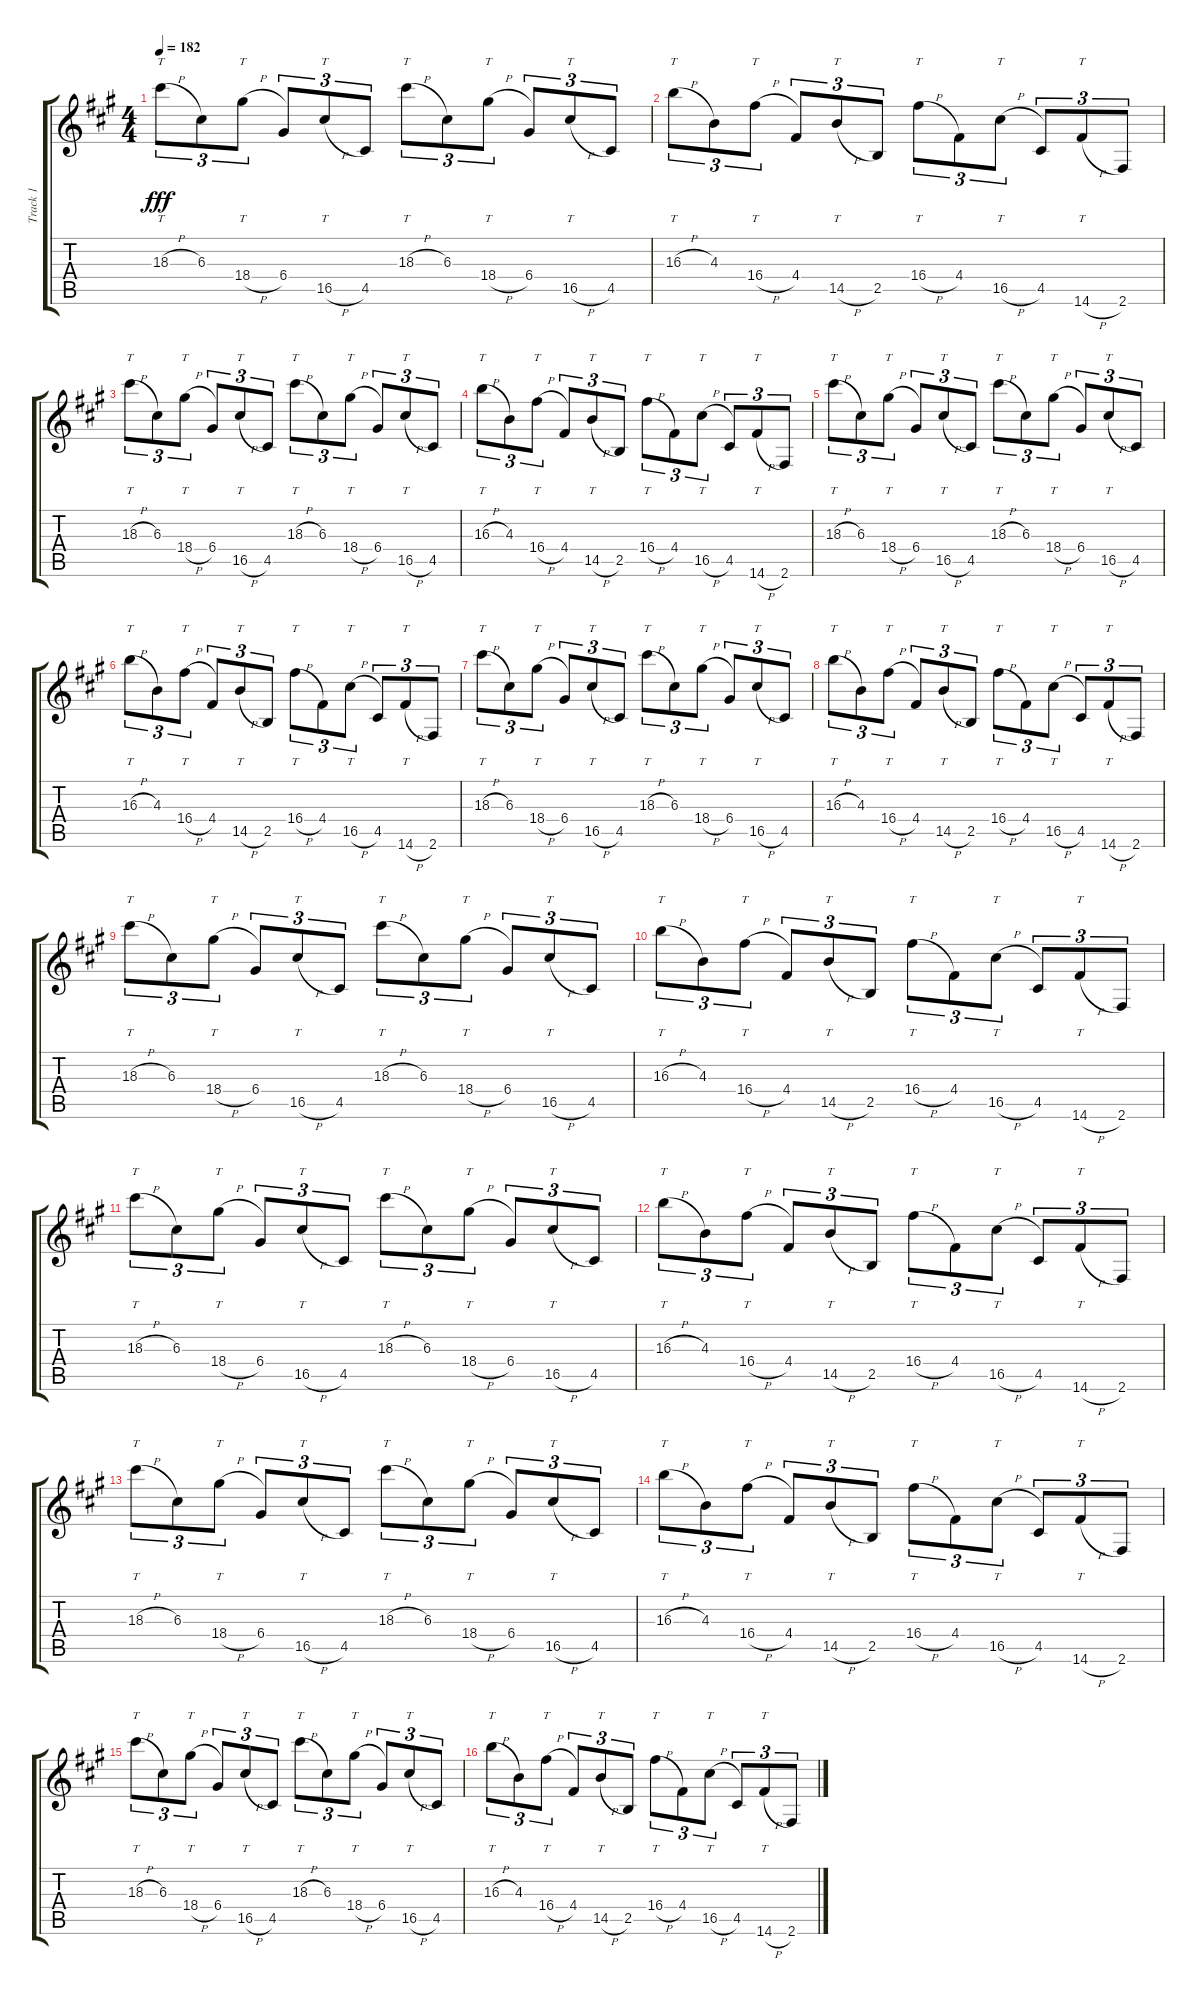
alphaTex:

\track ("Track 1" "Track 1") {instrument overdrivenguitar}
\staff {score tabs}
\tuning (E4 B3 G3 D3 A2 E2) {hide}
\ts (4 4)
\tempo 182
\clef g2
\ks a
18.3{h}.8{tt tu (3 2) dy fff} 6.3.8{tu (3 2)} 18.4{h}.8{tt tu (3 2)} 6.4.8{tu (3 2)} 16.5{h}.8{tt tu (3 2)} 4.5.8{tu (3 2)} 18.3{h}.8{tt tu (3 2)} 6.3.8{tu (3 2)} 18.4{h}.8{tt tu (3 2)} 6.4.8{tu (3 2)} 16.5{h}.8{tt tu (3 2)} 4.5.8{tu (3 2)} |
16.3{h}.8{tt tu (3 2)} 4.3.8{tu (3 2)} 16.4{h}.8{tt tu (3 2)} 4.4.8{tu (3 2)} 14.5{h}.8{tt tu (3 2)} 2.5.8{tu (3 2)} 16.4{h}.8{tt tu (3 2)} 4.4.8{tu (3 2)} 16.5{h}.8{tt tu (3 2)} 4.5.8{tu (3 2)} 14.6{h}.8{tt tu (3 2)} 2.6.8{tu (3 2)} |
18.3{h}.8{tt tu (3 2)} 6.3.8{tu (3 2)} 18.4{h}.8{tt tu (3 2)} 6.4.8{tu (3 2)} 16.5{h}.8{tt tu (3 2)} 4.5.8{tu (3 2)} 18.3{h}.8{tt tu (3 2)} 6.3.8{tu (3 2)} 18.4{h}.8{tt tu (3 2)} 6.4.8{tu (3 2)} 16.5{h}.8{tt tu (3 2)} 4.5.8{tu (3 2)} |
16.3{h}.8{tt tu (3 2)} 4.3.8{tu (3 2)} 16.4{h}.8{tt tu (3 2)} 4.4.8{tu (3 2)} 14.5{h}.8{tt tu (3 2)} 2.5.8{tu (3 2)} 16.4{h}.8{tt tu (3 2)} 4.4.8{tu (3 2)} 16.5{h}.8{tt tu (3 2)} 4.5.8{tu (3 2)} 14.6{h}.8{tt tu (3 2)} 2.6.8{tu (3 2)} |
18.3{h}.8{tt tu (3 2)} 6.3.8{tu (3 2)} 18.4{h}.8{tt tu (3 2)} 6.4.8{tu (3 2)} 16.5{h}.8{tt tu (3 2)} 4.5.8{tu (3 2)} 18.3{h}.8{tt tu (3 2)} 6.3.8{tu (3 2)} 18.4{h}.8{tt tu (3 2)} 6.4.8{tu (3 2)} 16.5{h}.8{tt tu (3 2)} 4.5.8{tu (3 2)} |
16.3{h}.8{tt tu (3 2)} 4.3.8{tu (3 2)} 16.4{h}.8{tt tu (3 2)} 4.4.8{tu (3 2)} 14.5{h}.8{tt tu (3 2)} 2.5.8{tu (3 2)} 16.4{h}.8{tt tu (3 2)} 4.4.8{tu (3 2)} 16.5{h}.8{tt tu (3 2)} 4.5.8{tu (3 2)} 14.6{h}.8{tt tu (3 2)} 2.6.8{tu (3 2)} |
18.3{h}.8{tt tu (3 2)} 6.3.8{tu (3 2)} 18.4{h}.8{tt tu (3 2)} 6.4.8{tu (3 2)} 16.5{h}.8{tt tu (3 2)} 4.5.8{tu (3 2)} 18.3{h}.8{tt tu (3 2)} 6.3.8{tu (3 2)} 18.4{h}.8{tt tu (3 2)} 6.4.8{tu (3 2)} 16.5{h}.8{tt tu (3 2)} 4.5.8{tu (3 2)} |
16.3{h}.8{tt tu (3 2)} 4.3.8{tu (3 2)} 16.4{h}.8{tt tu (3 2)} 4.4.8{tu (3 2)} 14.5{h}.8{tt tu (3 2)} 2.5.8{tu (3 2)} 16.4{h}.8{tt tu (3 2)} 4.4.8{tu (3 2)} 16.5{h}.8{tt tu (3 2)} 4.5.8{tu (3 2)} 14.6{h}.8{tt tu (3 2)} 2.6.8{tu (3 2)} |
18.3{h}.8{tt tu (3 2)} 6.3.8{tu (3 2)} 18.4{h}.8{tt tu (3 2)} 6.4.8{tu (3 2)} 16.5{h}.8{tt tu (3 2)} 4.5.8{tu (3 2)} 18.3{h}.8{tt tu (3 2)} 6.3.8{tu (3 2)} 18.4{h}.8{tt tu (3 2)} 6.4.8{tu (3 2)} 16.5{h}.8{tt tu (3 2)} 4.5.8{tu (3 2)} |
16.3{h}.8{tt tu (3 2)} 4.3.8{tu (3 2)} 16.4{h}.8{tt tu (3 2)} 4.4.8{tu (3 2)} 14.5{h}.8{tt tu (3 2)} 2.5.8{tu (3 2)} 16.4{h}.8{tt tu (3 2)} 4.4.8{tu (3 2)} 16.5{h}.8{tt tu (3 2)} 4.5.8{tu (3 2)} 14.6{h}.8{tt tu (3 2)} 2.6.8{tu (3 2)} |
18.3{h}.8{tt tu (3 2)} 6.3.8{tu (3 2)} 18.4{h}.8{tt tu (3 2)} 6.4.8{tu (3 2)} 16.5{h}.8{tt tu (3 2)} 4.5.8{tu (3 2)} 18.3{h}.8{tt tu (3 2)} 6.3.8{tu (3 2)} 18.4{h}.8{tt tu (3 2)} 6.4.8{tu (3 2)} 16.5{h}.8{tt tu (3 2)} 4.5.8{tu (3 2)} |
16.3{h}.8{tt tu (3 2)} 4.3.8{tu (3 2)} 16.4{h}.8{tt tu (3 2)} 4.4.8{tu (3 2)} 14.5{h}.8{tt tu (3 2)} 2.5.8{tu (3 2)} 16.4{h}.8{tt tu (3 2)} 4.4.8{tu (3 2)} 16.5{h}.8{tt tu (3 2)} 4.5.8{tu (3 2)} 14.6{h}.8{tt tu (3 2)} 2.6.8{tu (3 2)} |
18.3{h}.8{tt tu (3 2)} 6.3.8{tu (3 2)} 18.4{h}.8{tt tu (3 2)} 6.4.8{tu (3 2)} 16.5{h}.8{tt tu (3 2)} 4.5.8{tu (3 2)} 18.3{h}.8{tt tu (3 2)} 6.3.8{tu (3 2)} 18.4{h}.8{tt tu (3 2)} 6.4.8{tu (3 2)} 16.5{h}.8{tt tu (3 2)} 4.5.8{tu (3 2)} |
16.3{h}.8{tt tu (3 2)} 4.3.8{tu (3 2)} 16.4{h}.8{tt tu (3 2)} 4.4.8{tu (3 2)} 14.5{h}.8{tt tu (3 2)} 2.5.8{tu (3 2)} 16.4{h}.8{tt tu (3 2)} 4.4.8{tu (3 2)} 16.5{h}.8{tt tu (3 2)} 4.5.8{tu (3 2)} 14.6{h}.8{tt tu (3 2)} 2.6.8{tu (3 2)} |
18.3{h}.8{tt tu (3 2)} 6.3.8{tu (3 2)} 18.4{h}.8{tt tu (3 2)} 6.4.8{tu (3 2)} 16.5{h}.8{tt tu (3 2)} 4.5.8{tu (3 2)} 18.3{h}.8{tt tu (3 2)} 6.3.8{tu (3 2)} 18.4{h}.8{tt tu (3 2)} 6.4.8{tu (3 2)} 16.5{h}.8{tt tu (3 2)} 4.5.8{tu (3 2)} |
16.3{h}.8{tt tu (3 2)} 4.3.8{tu (3 2)} 16.4{h}.8{tt tu (3 2)} 4.4.8{tu (3 2)} 14.5{h}.8{tt tu (3 2)} 2.5.8{tu (3 2)} 16.4{h}.8{tt tu (3 2)} 4.4.8{tu (3 2)} 16.5{h}.8{tt tu (3 2)} 4.5.8{tu (3 2)} 14.6{h}.8{tt tu (3 2)} 2.6.8{tu (3 2)}
